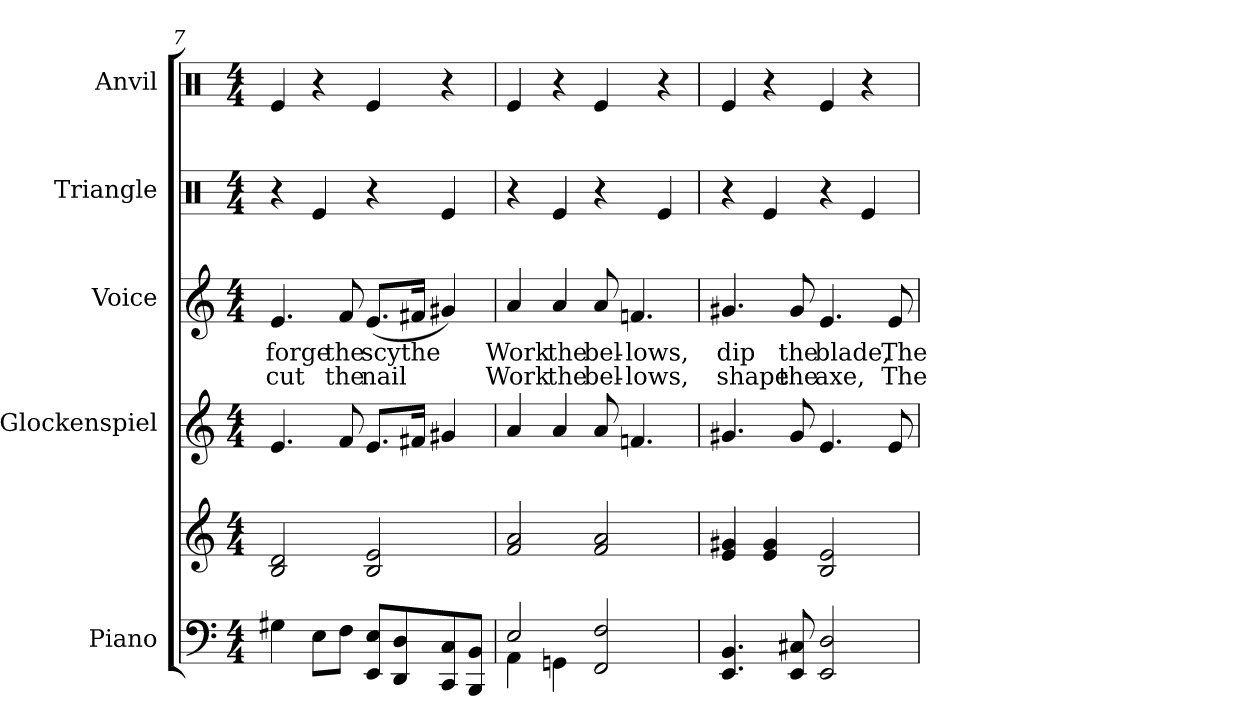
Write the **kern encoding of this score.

**kern	**kern	**kern	**kern	**text	**text	**kern	**kern
*part5	*part5	*part4	*part3	*part3	*part3	*part2	*part1
*staff6	*staff5	*staff4	*staff3	*staff3	*staff3	*staff2	*staff1
*I"Piano	*	*I"Glockenspiel	*I"Voice	*	*	*I"Triangle	*I"Anvil
*I'Pno.	*	*I'Glock.	*I'Voice	*	*	*I'Tri.	*I'Anv.
!!LO:LB:g=z
*clefF4	*clefG2	*clefG2	*clefG2	*	*	*clefX	*clefX
*	*	*ITrd-14c-24	*	*	*	*	*
*k[]	*k[]	*k[]	*k[]	*	*	*k[]	*k[]
*C:	*C:	*C:	*C:	*	*	*C:	*C:
*M4/4	*M4/4	*M4/4	*M4/4	*	*	*M4/4	*M4/4
=7	=7	=7	=7	=7	=7	=7	=7
!	!	!	!	!LO:LY:b:color=#000000	!LO:LY:b:color=#000000	!	!
4G#Xi\	2Bi/ 2di	4.eeei/	4.ei/	forge	cut	4r	4Rei/
8Ei\L	.	.	.	.	.	4Rei/	4r
!	!	!	!	!LO:LY:b:color=#000000	!LO:LY:b:color=#000000	!	!
8Fi\J	.	8fffi/	8fi/	the	the	.	.
!	!	!	!	!LO:LY:b:color=#000000	!LO:LY:b:color=#000000	!	!
8EEi/ 8EiL	2Bi/ 2ei	8.eeei/L	(8.ei/L	scythe	nail	4r	4Rei/
8DDi/ 8Di	.	.	.	.	.	.	.
.	.	16fff#Xi/Jk	16f#Xi/Jk	.	.	.	.
8CCi/ 8Ci	.	4ggg#Xi/	4g#Xi/)	.	.	4Rei/	4r
8BBBi/ 8BBiJ	.	.	.	.	.	.	.
=8	=8	=8	=8	=8	=8	=8	=8
*^	*	*	*	*	*	*	*
!	!	!	!	!	!LO:LY:b:color=#000000	!LO:LY:b:color=#000000	!	!
2Ei/	4AAi\	2fi/ 2ai	4aaai/	4ai/	Work	Work	4r	4Rei/
!	!	!	!	!	!LO:LY:b:color=#000000	!LO:LY:b:color=#000000	!	!
.	4GGni\	.	4aaai/	4ai/	the	the	4Rei/	4r
!	!	!	!	!	!LO:LY:b:color=#000000	!LO:LY:b:color=#000000	!	!
2FFi/ 2Fi	2ryy	2fi/ 2ai	8aaai/	8ai/	bel-	bel-	4r	4Rei/
!	!	!	!	!	!LO:LY:b:color=#000000	!LO:LY:b:color=#000000	!	!
.	.	.	4.fffni/	4.fni/	-lows,	-lows,	.	.
.	.	.	.	.	.	.	4Rei/	4r
*v	*v	*	*	*	*	*	*	*
=9	=9	=9	=9	=9	=9	=9	=9
!	!	!	!	!LO:LY:b:color=#000000	!LO:LY:b:color=#000000	!	!
4.EEi/ 4.BBi	4ei/ 4g#Xi	4.ggg#Xi/	4.g#Xi/	dip	shape	4r	4Rei/
.	4ei/ 4g#i	.	.	.	.	4Rei/	4r
!	!	!	!	!LO:LY:b:color=#000000	!LO:LY:b:color=#000000	!	!
8EEi/ 8C#Xi	.	8ggg#i/	8g#i/	the	the	.	.
!	!	!	!	!LO:LY:b:color=#000000	!LO:LY:b:color=#000000	!	!
2EEi/ 2Di	2Bi/ 2ei	4.eeei/	4.ei/	blade,	axe,	4r	4Rei/
.	.	.	.	.	.	4Rei/	4r
!	!	!	!	!LO:LY:b:color=#000000	!LO:LY:b:color=#000000	!	!
.	.	8eeei/	8ei/	The	The	.	.
=	=	=	=	=	=	=	=
*-	*-	*-	*-	*-	*-	*-	*-
